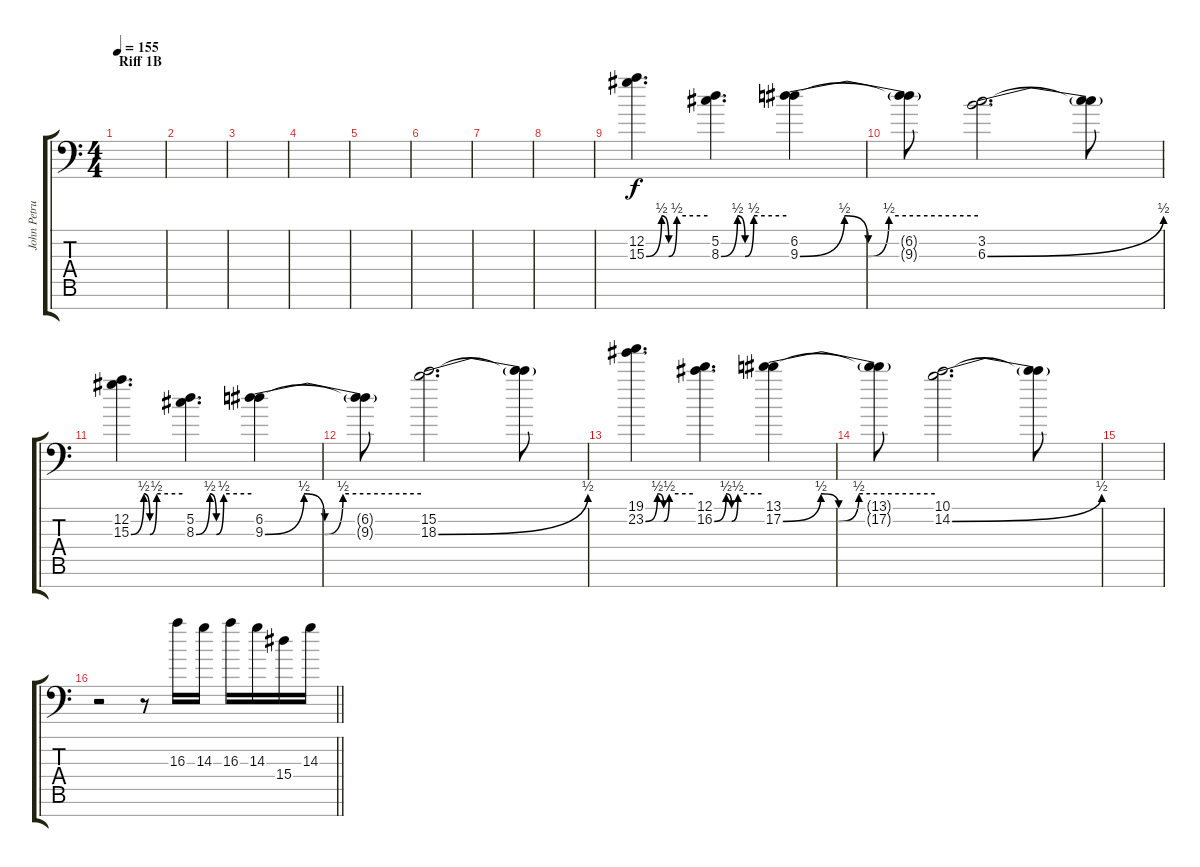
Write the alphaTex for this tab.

\track ("John Petrucci (Solo)" "John Petru") {instrument distortionguitar}
\staff {score tabs}
\tuning (D4 A3 F3 C3 G2 D2 A1) {hide}
\ts (4 4)
\section ("" "Riff 1B")
\tempo 155
\clef f4
\ks c
|
|
|
|
|
|
|
|
(12.2 15.3{be (custom 0 0 15 2 22 0 30 2 60 2)}).4{d volume 9} (5.2 8.3{be (custom 0 0 15 2 22 0 30 2 60 2)}).4{d} (6.2 9.3{be (custom 0 0 15 2 23 0 30 2 60 2)}).4 |
(6.2{t} 9.3{t}).8 (3.2 6.3{be (bend 0 0 60 2)}).2{d} (3.2{t} 6.3{t}).8 |
(12.2 15.3{be (custom 0 0 15 2 22 0 30 2 60 2)}).4{d} (5.2 8.3{be (custom 0 0 15 2 22 0 30 2 60 2)}).4{d} (6.2 9.3{be (custom 0 0 15 2 23 0 30 2 60 2)}).4 |
(6.2{t} 9.3{t}).8 (15.2 18.3{be (bend 0 0 60 2)}).2{d} (15.2{t} 18.3{t}).8 |
(19.1 23.2{be (custom 0 0 15 2 23 0 30 2 60 2)}).4{d} (12.1 16.2{be (custom 0 0 15 2 22 0 30 2 60 2)}).4{d} (13.1 17.2{be (custom 0 0 15 2 22 0 30 2 60 2)}).4 |
(13.1{t} 17.2{t}).8 (10.1 14.2{be (bend 0 0 60 2)}).2{d} (10.1{t} 14.2{t}).8 |
|
\barLineRight lightlight
r.2 r.8 16.3.16 14.3.16 16.3.16 14.3.16 15.4.16 14.3.16
